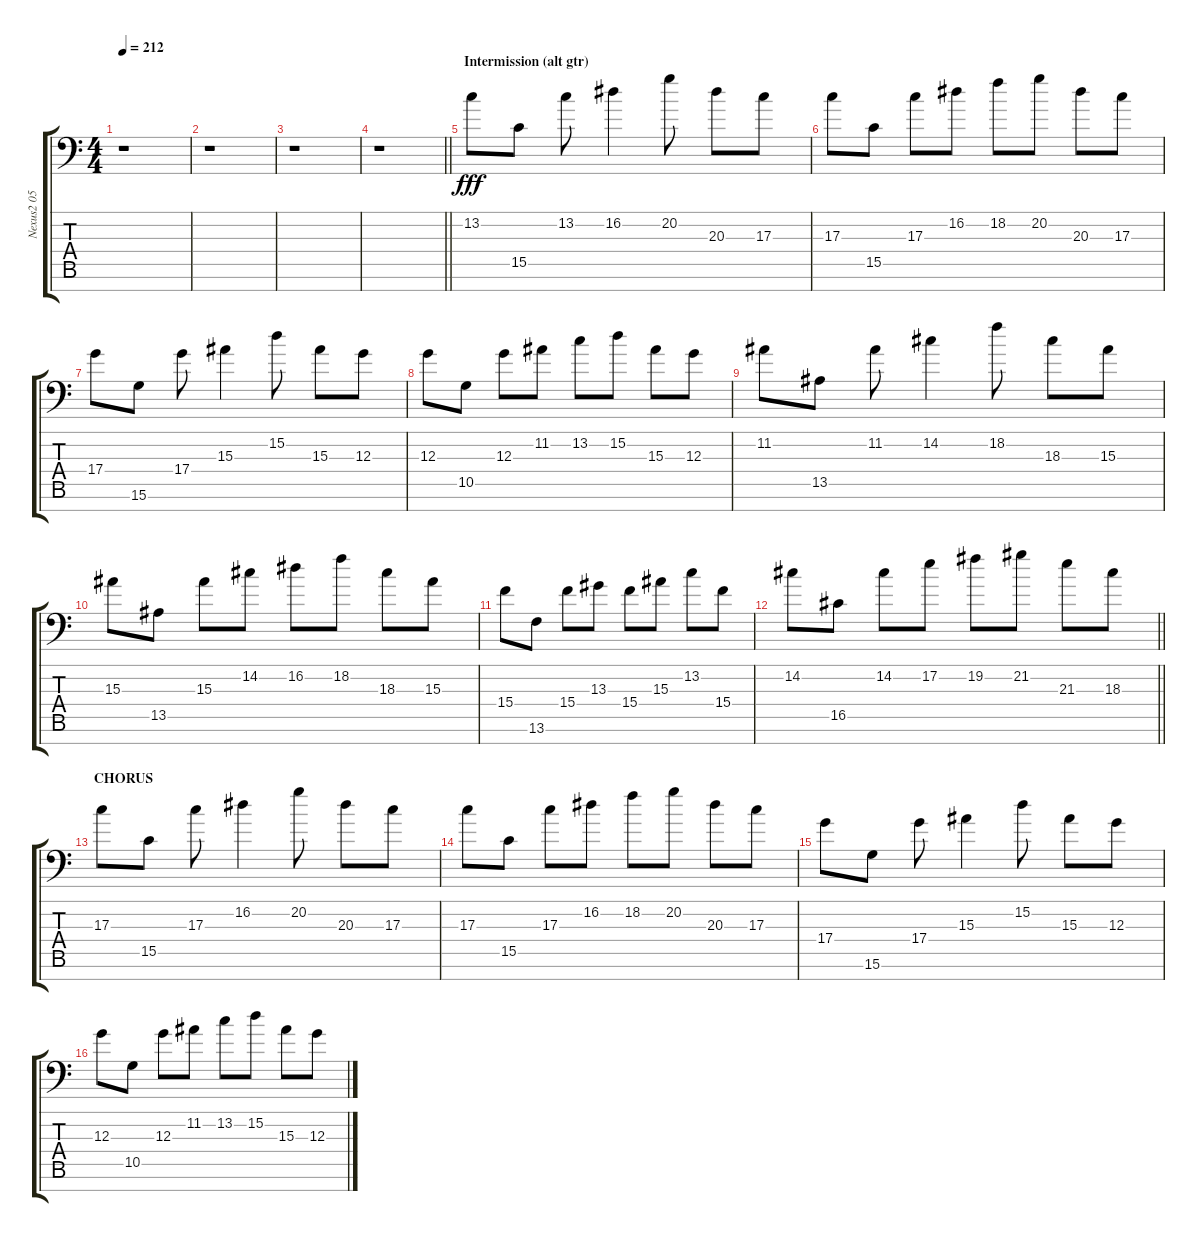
\track ("Nexus2 05" "Nexus2 05") {instrument lead3calliope}
\staff {score tabs}
\tuning (C8 B3 G3 D3 A2 E2 C-1) {hide}
\ts (4 4)
\tempo 212
\clef f4
\ks c
r.1{dy fff} |
r.1 |
r.1 |
\barLineRight lightlight
r.1 |
\section ("" "Intermission (alt gtr)")
13.2.8 15.5.8 13.2.8 16.2.4 20.2.8 20.3.8 17.3.8 |
17.3.8 15.5.8 17.3.8 16.2.8 18.2.8 20.2.8 20.3.8 17.3.8 |
17.4.8 15.6.8 17.4.8 15.3.4 15.2.8 15.3.8 12.3.8 |
12.3.8 10.5.8 12.3.8 11.2.8 13.2.8 15.2.8 15.3.8 12.3.8 |
11.2.8 13.5.8 11.2.8 14.2.4 18.2.8 18.3.8 15.3.8 |
15.3.8 13.5.8 15.3.8 14.2.8 16.2.8 18.2.8 18.3.8 15.3.8 |
15.4.8 13.6.8 15.4.8 13.3.8 15.4.8 15.3.8 13.2.8 15.4.8 |
\barLineRight lightlight
14.2.8 16.5.8 14.2.8 17.2.8 19.2.8 21.2.8 21.3.8 18.3.8 |
\section ("" "CHORUS")
17.3.8 15.5.8 17.3.8 16.2.4 20.2.8 20.3.8 17.3.8 |
17.3.8 15.5.8 17.3.8 16.2.8 18.2.8 20.2.8 20.3.8 17.3.8 |
17.4.8 15.6.8 17.4.8 15.3.4 15.2.8 15.3.8 12.3.8 |
12.3.8 10.5.8 12.3.8 11.2.8 13.2.8 15.2.8 15.3.8 12.3.8
